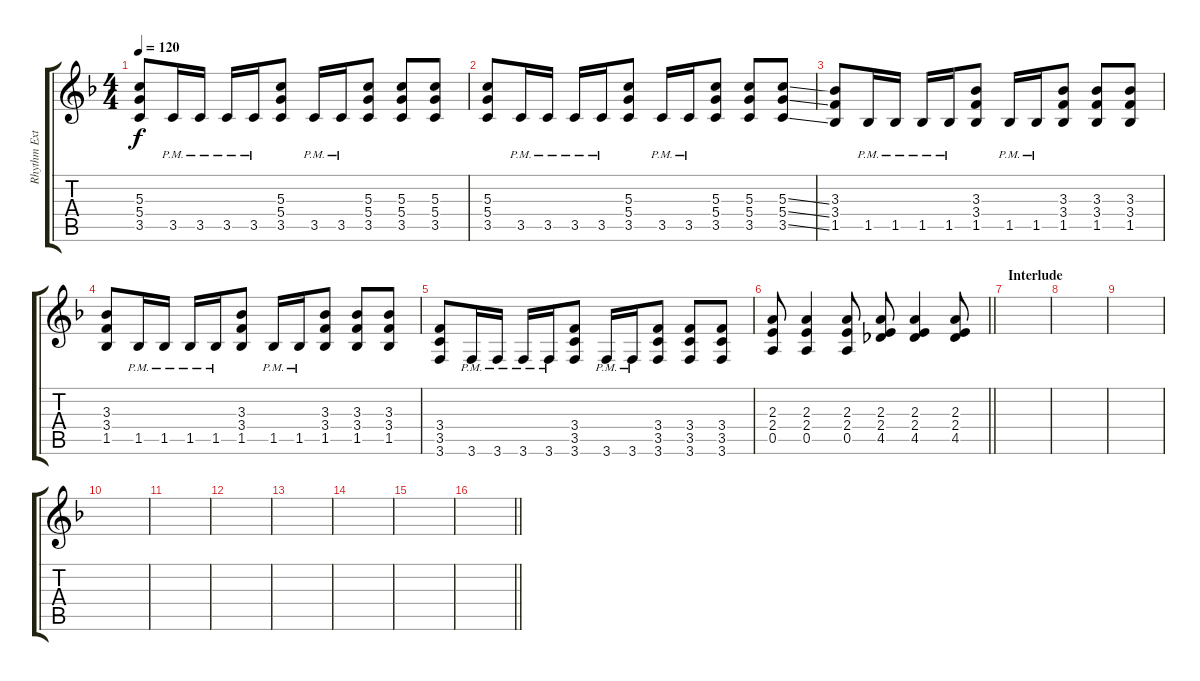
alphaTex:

\track ("Rhythm Extra" "Rhythm Ext") {instrument distortionguitar}
\staff {score tabs}
\tuning (E4 B3 G3 D3 A2 D2) {hide}
\ts (4 4)
\tempo 120
\clef g2
\ks f
(5.3 5.4 3.5).8{dy f} 3.5{pm}.16 3.5{pm}.16 3.5{pm}.16 3.5{pm}.16 (5.3 5.4 3.5).8 3.5{pm}.16 3.5{pm}.16 (5.3 5.4 3.5).8 (5.3 5.4 3.5).8 (5.3 5.4 3.5).8 |
(5.3 5.4 3.5).8 3.5{pm}.16 3.5{pm}.16 3.5{pm}.16 3.5{pm}.16 (5.3 5.4 3.5).8 3.5{pm}.16 3.5{pm}.16 (5.3 5.4 3.5).8 (5.3 5.4 3.5).8 (5.3{ss} 5.4{ss} 3.5{ss}).8 |
(3.3 3.4 1.5).8 1.5{pm}.16 1.5{pm}.16 1.5{pm}.16 1.5{pm}.16 (3.3 3.4 1.5).8 1.5{pm}.16 1.5{pm}.16 (3.3 3.4 1.5).8 (3.3 3.4 1.5).8 (3.3 3.4 1.5).8 |
(3.3 3.4 1.5).8 1.5{pm}.16 1.5{pm}.16 1.5{pm}.16 1.5{pm}.16 (3.3 3.4 1.5).8 1.5{pm}.16 1.5{pm}.16 (3.3 3.4 1.5).8 (3.3 3.4 1.5).8 (3.3 3.4 1.5).8 |
(3.4 3.5 3.6).8 3.6{pm}.16 3.6{pm}.16 3.6{pm}.16 3.6{pm}.16 (3.4 3.5 3.6).8 3.6{pm}.16 3.6{pm}.16 (3.4 3.5 3.6).8 (3.4 3.5 3.6).8 (3.4 3.5 3.6).8 |
\barLineRight lightlight
(2.3 2.4 0.5).8 (2.3 2.4 0.5).4 (2.3 2.4 0.5).8 (2.3 2.4 4.5).8 (2.3 2.4 4.5).4 (2.3 2.4 4.5).8 |
\section ("" "Interlude")
|
|
|
|
|
|
|
|
|
\barLineRight lightlight
